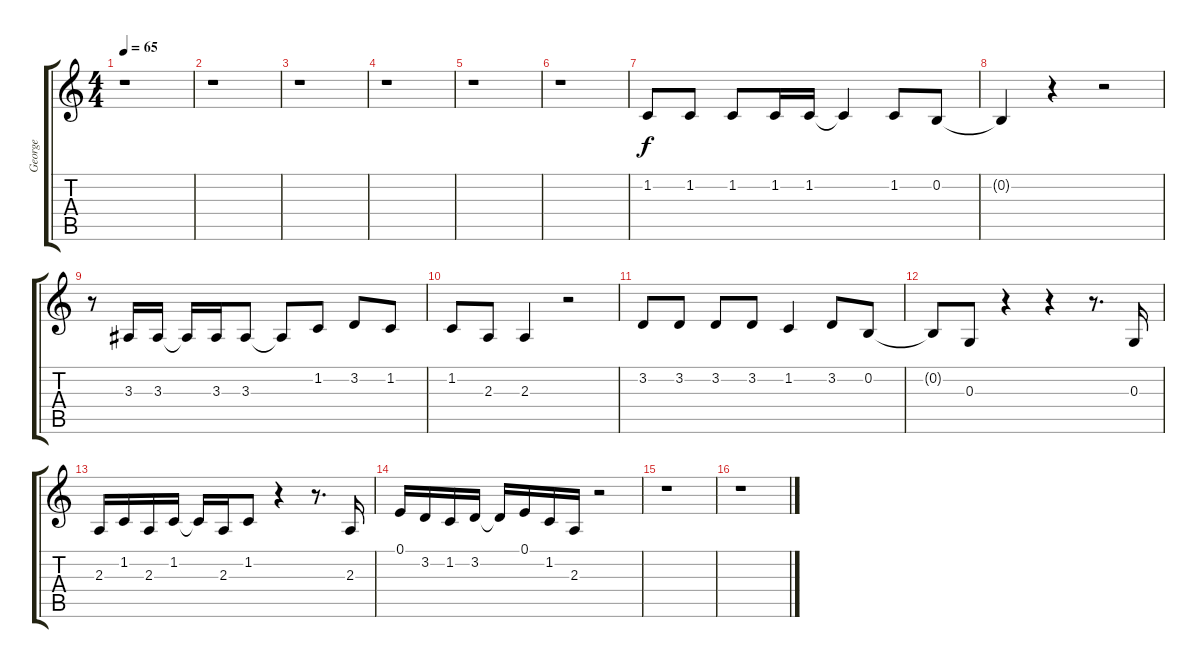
\track ("George" "George") {instrument flute}
\staff {score tabs}
\tuning (E4 B3 G3 D3 A2 E2) {hide}
\ts (4 4)
\tempo 65
\clef g2
\ks c
r.1{dy f} |
r.1 |
r.1 |
r.1 |
r.1 |
r.1 |
1.2.8 1.2.8 1.2.8 1.2.16 1.2.16 1.2{t}.4 1.2.8 0.2.8 |
0.2{t}.4 r.4 r.2 |
r.8 3.3.16 3.3.16 3.3{t}.16 3.3.16 3.3.8 3.3{t}.8 1.2.8 3.2.8 1.2.8 |
1.2.8 2.3.8 2.3.4 r.2 |
3.2.8 3.2.8 3.2.8 3.2.8 1.2.4 3.2.8 0.2.8 |
0.2{t}.8 0.3.8 r.4 r.4 r.8{d} 0.3.16 |
2.3.16 1.2.16 2.3.16 1.2.16 1.2{t}.16 2.3.16 1.2.8 r.4 r.8{d} 2.3.16 |
0.1.16 3.2.16 1.2.16 3.2.16 3.2{t}.16 0.1.16 1.2.16 2.3.16 r.2 |
r.1 |
r.1
